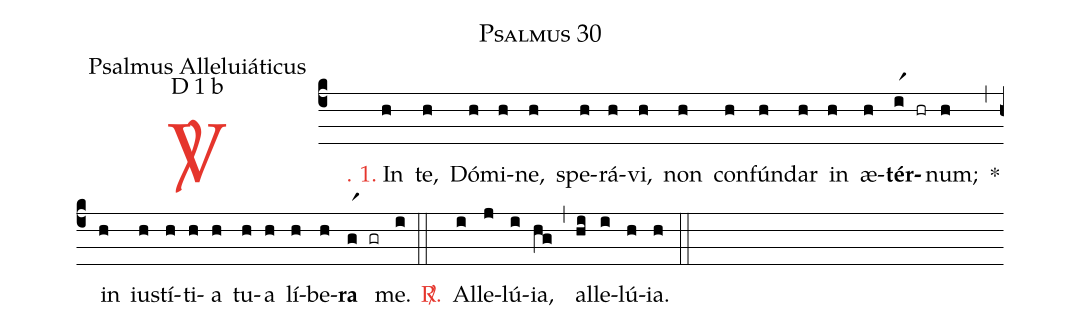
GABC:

name: Psalmus 30;
office-part: Psalmus Alleluiáticus;
mode: D 1 b;
%%
(c4)

<c><sp>V/</sp>. 1.</c>() In(h) te,(h) Dó(h)mi(h)ne,(h) spe(h)rá(h)vi,(h) non(h) con(h)fún(h)dar(h) in(h) æ(h)<b>tér</b>(ir1 hr)num;(h) *(,) in(h) iu(h)stí(h)ti(h)a(h) tu(h)a(h) lí(h)be(h)<b>ra</b>(gr1 gr) me.(i)

(::)

<nlba><c><sp>R/</sp>.</c>() Al</nlba>(i)le(j)lú(i)ia,(hg) (,) al(hi)le(i)lú(h)ia.(h)

(::)
